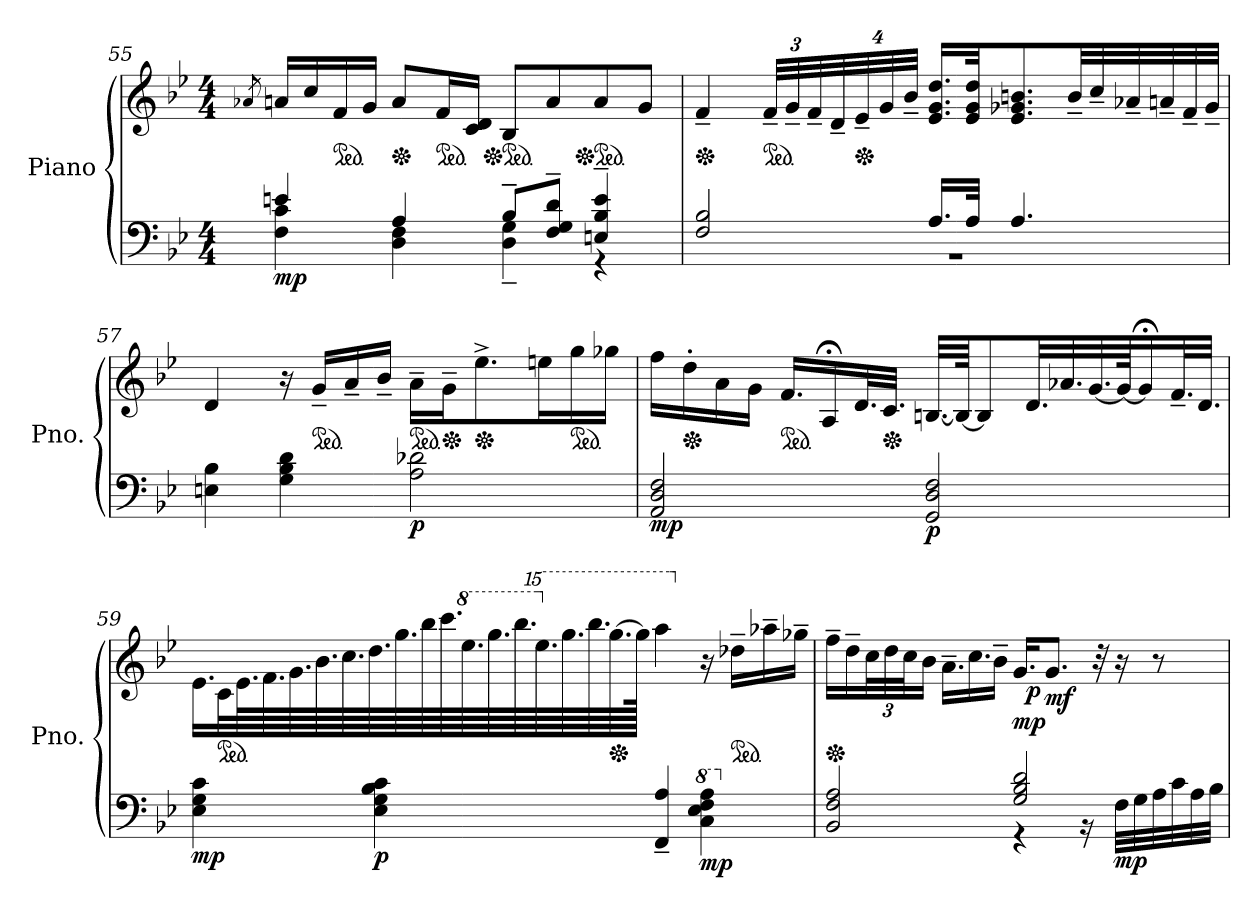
**kern	**kern	**dynam
*part1	*part1	*part1
*staff2	*staff1	*staff1/2
*I"Piano	*	*
*I'Pno.	*	*
*clefF4	*clefG2	*
*k[b-e-]	*k[b-e-]	*
*M4/4	*M4/4	*
=55	=55	=55
.	8qa-X/	.
*^	*	*
!	!	!	!LO:DY:b=2
4en/	4F\ 4c\	16an/LL	mp
.	.	16cc/	.
*	*	*ped	*
.	.	16f/	.
.	.	16g/JJ	.
*	*	*Xped	*
4A/	4D\ 4F\	8a/L	.
*	*	*ped	*
.	.	16f/L	.
.	.	16c/ 16d/JJ	.
*	*	*Xped	*
*	*	*ped	*
8B-~/L	4D\~ 4G\~	8B-/L	.
8F/~ 8G/~ 8d/~J	.	8a/	.
*	*	*Xped	*
*	*	*ped	*
4En/~ 4B-/~ 4e/~	4r	8a/	.
.	.	8g/J	.
!!LO:PB:g=z
=56	=56	=56	=56
*	*	*Xped	*
2F/ 2B-/	1r	4f~/	.
*	*	*ped	*
*	*	*Xbrackettup	*
*	*	*MM55	*
.	.	48f~/LLL	.
.	.	48g~/	.
.	.	48f~/J	.
.	.	64%3d~/	.
*	*	*Xped	*
.	.	64%3e-~/	.
.	.	64%3g/	.
.	.	64%3b-~/JJ	.
16.A/LL	.	16.e-/ 16.g/ 16.dd/LL	.
32A/JJk	.	32e-/ 32g/ 32dd/JK	.
4.A/	.	8.e-/ 8.g-X/ 8.bn/	.
.	.	32b~/LL	.
.	.	32cc~/	.
.	.	32a-X~/	.
.	.	32an~/	.
.	.	32f~/	.
.	.	32g-~/JJJ	.
*v	*v	*	*
=57	=57	=57
4En\ 4B-\	4d/	.
4G\ 4B-\ 4d\	16r	.
*	*ped	*
.	16g~/LL	.
.	16a~/	.
.	16b-~/JJ	.
*	*ped	*
!	!	!LO:DY:b=2
2A\ 2d-X\	16a~\LL	p
*	*Xped	*
.	16g~\J	.
*	*Xped	*
.	8.ee-^\	.
.	16een\L	.
*	*ped	*
.	16gg\	.
.	16gg-X\JJ	.
!!LO:LB:g=z
=58	=58	=58
!	!	!LO:DY:b=2
2AA/ 2D/ 2F/	16ff\LL	mp
*	*Xped	*
.	16dd'\	.
.	16a\	.
.	16g\JJ	.
*	*ped	*
.	16.f/LL	.
.	16A;</	.
.	32.d/L	.
*	*Xped	*
.	32.c/JJJ	.
!	!	!LO:DY:b=2
2GG/ 2D/ 2F/	[32.Bn/LLL	p
.	64B/JJK_	.
.	8B/]	.
.	32.d/LL	.
.	32.a-X/	.
.	[32.g/	.
.	64g/JK_	.
.	16g;</]	.
.	32.f~/L	.
.	32.d/JJJ	.
!!LO:LB:g=z
=59	=59	=59
!	!	!LO:DY:b=2
4E-\ 4G\ 4c\	16.e-\LL	mp
*	*ped	*
.	32c\L	.
.	64.e-\L	.
.	64.f\	.
.	64.g\	.
.	64.b-\	.
.	64.cc\	.
.	64.dd\	.
!	!	!LO:DY:b=2
4E-\ 4G\ 4B-\ 4c\	.	p
.	64.gg\	.
.	64bb-\	.
.	64.ccc\	.
*	*8va	*
.	64.eee-\	.
.	64.ggg\	.
.	64.bbb-\	.
*	*X8va	*
*	*15ma	*
.	64.eeee-\	.
.	64.gggg\	.
.	64.bbbb-\	.
*	*Xped	*
.	[64.gggg\	.
.	128gggg\JJJJk]	.
4FF/~ 4A/~	4aaaa\	.
*8va	*	*
*	*X15ma	*
!	!	!LO:DY:b=2
4c\ 4e-\ 4f\ 4a\	16r	mp
*	*ped	*
.	16dd-X~\LL	.
.	16aa-X~\	.
.	16gg-X~\JJ	.
!!LO:LB:g=z
=60	=60	=60
*X8va	*	*
*^	*	*
*	*	*Xped	*
*	*	*^	*
2BB-/ 2F/ 2A/	2ryy	16ff~\LL	2ryy	.
.	.	16dd~\	.	.
.	.	48cc\L	.	.
.	.	48dd\	.	.
.	.	48cc\J	.	.
.	.	16b-\JJ	.	.
.	.	16.a~\LL	.	.
.	.	16.cc\	.	.
.	.	16b-~\JJ	.	.
!	!	!	!	!LO:DY:b
2G/ 2B-/ 2d/	4r	16.g/KL	32ryy	mp
!	!	!	!	!LO:DY:b
.	.	.	4...ryy	p
!	!	!	!	!LO:DY:b
.	.	8.g/J	.	mf
.	16r	.	.	.
.	.	32r	.	.
!	!	!	!	!LO:DY:b=2
.	32F\LLL	16r	.	mp
.	32G\	.	.	.
.	32A\	8r	.	.
.	32c\	.	.	.
.	32A\	.	.	.
.	32B-\JJJ	.	.	.
*v	*v	*	*	*
*	*v	*v	*
=	=	=
*-	*-	*-
